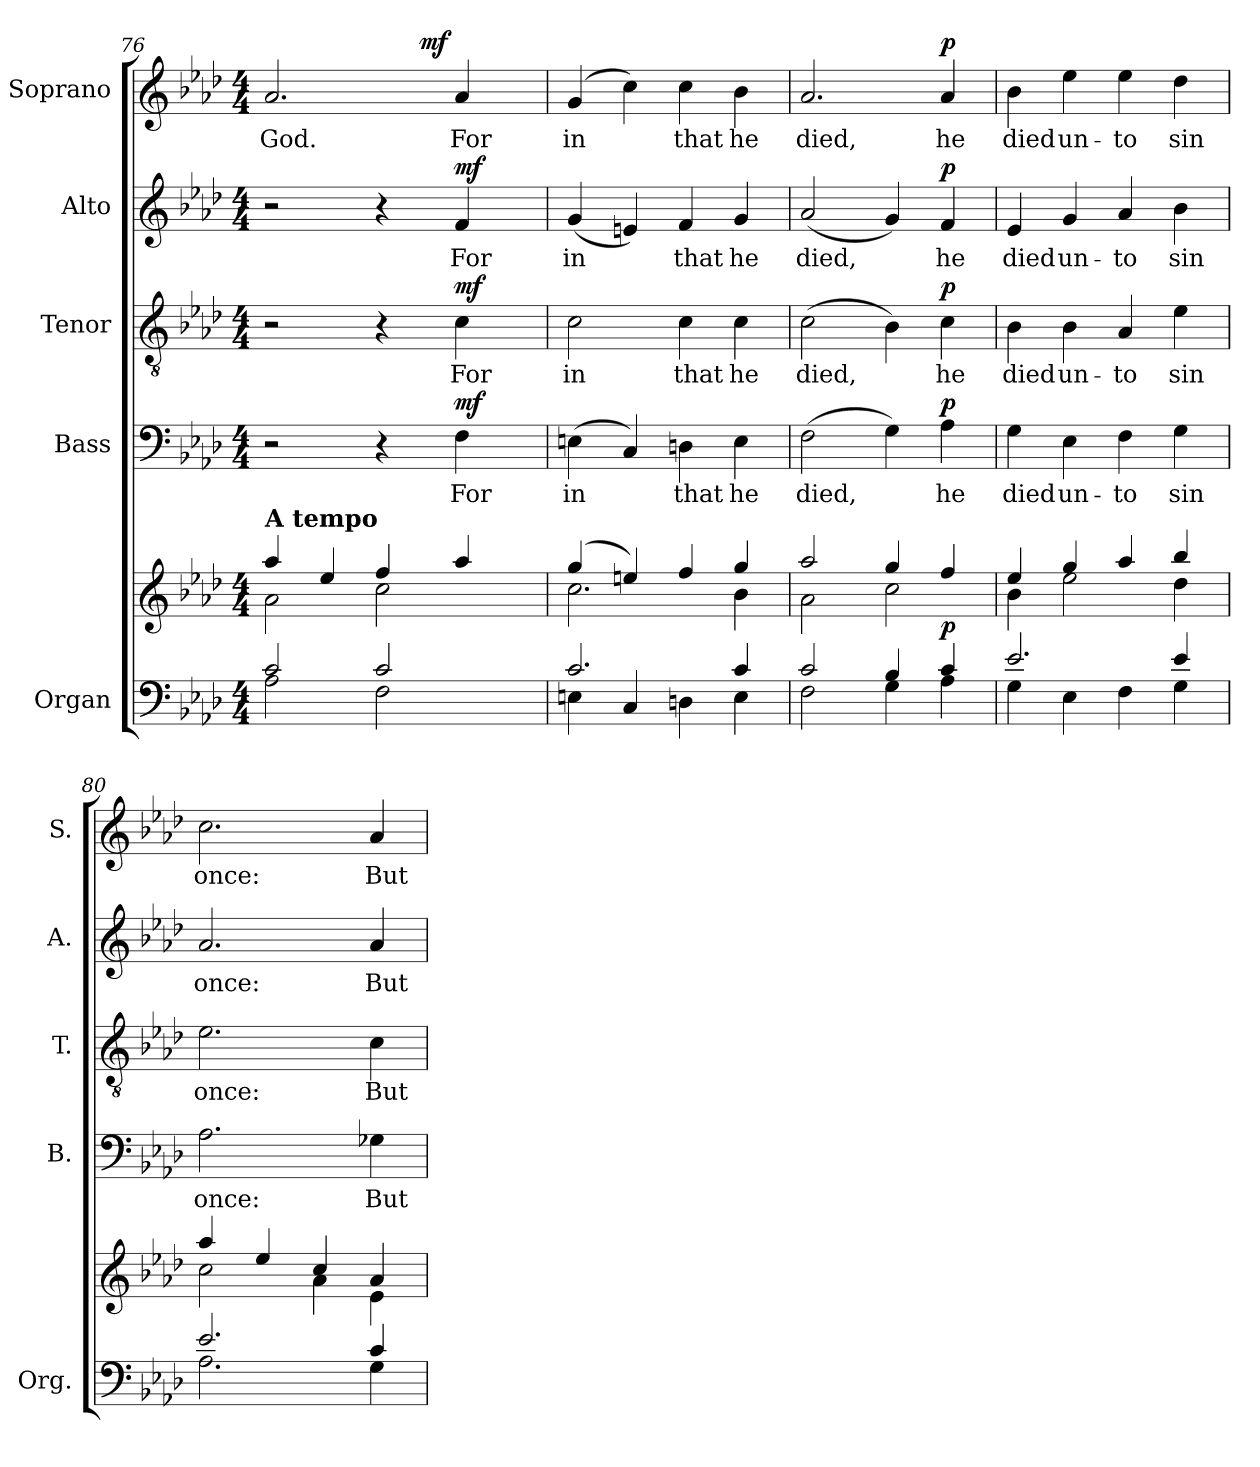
**kern	**kern	**dynam	**kern	**text	**dynam	**kern	**text	**dynam	**kern	**text	**dynam	**kern	**text	**dynam
*part5	*part5	*part5	*part4	*part4	*part4	*part3	*part3	*part3	*part2	*part2	*part2	*part1	*part1	*part1
*staff6	*staff5	*staff5/6	*staff4	*staff4	*staff4	*staff3	*staff3	*staff3	*staff2	*staff2	*staff2	*staff1	*staff1	*staff1
*I"Organ	*	*	*I"Bass	*	*	*I"Tenor	*	*	*I"Alto	*	*	*I"Soprano	*	*
*I'Org.	*	*	*I'B.	*	*	*I'T.	*	*	*I'A.	*	*	*I'S.	*	*
*clefF4	*clefG2	*	*clefF4	*	*	*clefGv2	*	*	*clefG2	*	*	*clefG2	*	*
*	*	*	*	*	*	*ITrd7c12	*	*	*	*	*	*	*	*
*k[b-e-a-d-]	*k[b-e-a-d-]	*	*k[b-e-a-d-]	*	*	*k[b-e-a-d-]	*	*	*k[b-e-a-d-]	*	*	*k[b-e-a-d-]	*	*
*A-:	*A-:	*	*A-:	*	*	*A-:	*	*	*A-:	*	*	*A-:	*	*
*M4/4	*M4/4	*	*M4/4	*	*	*M4/4	*	*	*M4/4	*	*	*M4/4	*	*
=76	=76	=76	=76	=76	=76	=76	=76	=76	=76	=76	=76	=76	=76	=76
*^	*^	*	*	*	*	*	*	*	*	*	*	*	*	*
!	!	!	!	!	!	!	!	!	!	!	!	!	!	!LO:TX:a:B:t=A tempo	!	!
!	!	!LO:TX:a:B:t=A tempo	!	!	!	!	!	!	!	!	!	!	!	!	!	!
!	!	!	!	!	!	!	!	!	!	!	!	!	!	!	!LO:LY:b:color=#000000	!
*	*	*	*	*	*	*	*	*	*	*	*	*	*	*^	*	*
2ci/	2A-i\	4aa-i/	2a-i\	.	2r	.	.	2r	.	.	2r	.	.	2.a-i/	2ryy	God.	.
.	.	4ee-i/	.	.	.	.	.	.	.	.	.	.	.	.	.	.	.
2ci/	2Fi\	4ffi/	2cci\	.	4r	.	.	4r	.	.	4r	.	.	.	8ryy	.	.
.	.	.	.	.	.	.	.	.	.	.	.	.	.	.	128.ryy	.	.
.	.	.	.	.	.	.	.	.	.	.	.	.	.	.	4ryy	.	mf
!	!	!	!	!	!	!LO:LY:b:color=#000000	!	!	!	!	!	!	!	!	!	!	!
!	!	!	!	!	!	!	!	!	!LO:LY:b:color=#000000	!	!	!	!	!	!	!	!
!	!	!	!	!	!	!	!	!	!	!	!	!LO:LY:b:color=#000000	!	!	!	!	!
!	!	!	!	!	!	!	!	!	!	!	!	!	!	!	!	!LO:LY:b:color=#000000	!
.	.	4aa-i/	.	.	4Fi\	For	mf	4Ci\	For	mf	4fi/	For	mf	4a-i/	.	For	.
.	.	.	.	.	.	.	.	.	.	.	.	.	.	.	16ryy	.	.
.	.	.	.	.	.	.	.	.	.	.	.	.	.	.	32ryy	.	.
.	.	.	.	.	.	.	.	.	.	.	.	.	.	.	64ryy	.	.
.	.	.	.	.	.	.	.	.	.	.	.	.	.	.	256ryy	.	.
*	*	*	*	*	*	*	*	*	*	*	*	*	*	*v	*v	*	*
=77	=77	=77	=77	=77	=77	=77	=77	=77	=77	=77	=77	=77	=77	=77	=77	=77
*	*	*	*	*	*	*	*	*	*	*	*	*	*	*^	*	*
!	!	!	!	!	!	!LO:LY:b:color=#000000	!	!	!	!	!	!	!	!	!	!	!
*	*	*	*	*	*	*	*	*	*	*	*	*	*	*v	*v	*	*
*	*	*	*	*	*	*	*	*	*	*	*	*	*	*^	*	*
!	!	!	!	!	!	!	!	!	!LO:LY:b:color=#000000	!	!	!	!	!	!	!	!
*	*	*	*	*	*	*	*	*	*	*	*	*	*	*v	*v	*	*
*	*	*	*	*	*	*	*	*	*	*	*	*	*	*^	*	*
!	!	!	!	!	!	!	!	!	!	!	!	!LO:LY:b:color=#000000	!	!	!	!	!
*	*	*	*	*	*	*	*	*	*	*	*	*	*	*v	*v	*	*
*	*	*	*	*	*	*	*	*	*	*	*	*	*	*^	*	*
!	!	!	!	!	!	!	!	!	!	!	!	!	!	!	!	!LO:LY:b:color=#000000	!
*	*	*	*	*	*	*	*	*	*	*	*	*	*	*v	*v	*	*
2.ci/	4Eni\	(4ggi/	2.cci\	.	(4Eni\	in	.	2Ci\	in	.	(4gi/	in	.	(4gi/	in	.
.	4Ci/	4eeni/)	.	.	4Ci/)	.	.	.	.	.	4eni/)	.	.	4cci\)	.	.
!	!	!	!	!	!	!LO:LY:b:color=#000000	!	!	!	!	!	!	!	!	!	!
!	!	!	!	!	!	!	!	!	!LO:LY:b:color=#000000	!	!	!	!	!	!	!
!	!	!	!	!	!	!	!	!	!	!	!	!LO:LY:b:color=#000000	!	!	!	!
!	!	!	!	!	!	!	!	!	!	!	!	!	!	!	!LO:LY:b:color=#000000	!
.	4Dni\	4ffi/	.	.	4Dni\	that	.	4Ci\	that	.	4fi/	that	.	4cci\	that	.
!	!	!	!	!	!	!LO:LY:b:color=#000000	!	!	!	!	!	!	!	!	!	!
!	!	!	!	!	!	!	!	!	!LO:LY:b:color=#000000	!	!	!	!	!	!	!
!	!	!	!	!	!	!	!	!	!	!	!	!LO:LY:b:color=#000000	!	!	!	!
!	!	!	!	!	!	!	!	!	!	!	!	!	!	!	!LO:LY:b:color=#000000	!
4ci/	4Ei\	4ggi/	4b-i\	.	4Ei\	he	.	4Ci\	he	.	4gi/	he	.	4b-i\	he	.
=78	=78	=78	=78	=78	=78	=78	=78	=78	=78	=78	=78	=78	=78	=78	=78	=78
!	!	!	!	!	!	!LO:LY:b:color=#000000	!	!	!	!	!	!	!	!	!	!
!	!	!	!	!	!	!	!	!	!LO:LY:b:color=#000000	!	!	!	!	!	!	!
!	!	!	!	!	!	!	!	!	!	!	!	!LO:LY:b:color=#000000	!	!	!	!
!	!	!	!	!	!	!	!	!	!	!	!	!	!	!	!LO:LY:b:color=#000000	!
2ci/	2Fi\	2aa-i/	2a-i\	.	(2Fi\	died,	.	(2Ci\	died,	.	(2a-i/	died,	.	2.a-i/	died,	.
4B-i/	4Gi\	4ggi/	2cci\	.	4Gi\)	.	.	4BB-i\)	.	.	4gi/)	.	.	.	.	.
!	!	!	!	!	!	!LO:LY:b:color=#000000	!	!	!	!	!	!	!	!	!	!
!	!	!	!	!	!	!	!	!	!LO:LY:b:color=#000000	!	!	!	!	!	!	!
!	!	!	!	!	!	!	!	!	!	!	!	!LO:LY:b:color=#000000	!	!	!	!
!	!	!	!	!	!	!	!	!	!	!	!	!	!	!	!LO:LY:b:color=#000000	!
4ci/	4A-i\	4ffi/	.	p	4A-i\	he	p	4Ci\	he	p	4fi/	he	p	4a-i/	he	p
=79	=79	=79	=79	=79	=79	=79	=79	=79	=79	=79	=79	=79	=79	=79	=79	=79
!	!	!	!	!	!	!LO:LY:b:color=#000000	!	!	!	!	!	!	!	!	!	!
!	!	!	!	!	!	!	!	!	!LO:LY:b:color=#000000	!	!	!	!	!	!	!
!	!	!	!	!	!	!	!	!	!	!	!	!LO:LY:b:color=#000000	!	!	!	!
!	!	!	!	!	!	!	!	!	!	!	!	!	!	!	!LO:LY:b:color=#000000	!
2.e-i/	4Gi\	4ee-i/	4b-i\	.	4Gi\	died	.	4BB-i\	died	.	4e-i/	died	.	4b-i\	died	.
!	!	!	!	!	!	!LO:LY:b:color=#000000	!	!	!	!	!	!	!	!	!	!
!	!	!	!	!	!	!	!	!	!LO:LY:b:color=#000000	!	!	!	!	!	!	!
!	!	!	!	!	!	!	!	!	!	!	!	!LO:LY:b:color=#000000	!	!	!	!
!	!	!	!	!	!	!	!	!	!	!	!	!	!	!	!LO:LY:b:color=#000000	!
.	4E-i\	4ggi/	2ee-i\	.	4E-i\	un-	.	4BB-i\	un-	.	4gi/	un-	.	4ee-i\	un-	.
!	!	!	!	!	!	!LO:LY:b:color=#000000	!	!	!	!	!	!	!	!	!	!
!	!	!	!	!	!	!	!	!	!LO:LY:b:color=#000000	!	!	!	!	!	!	!
!	!	!	!	!	!	!	!	!	!	!	!	!LO:LY:b:color=#000000	!	!	!	!
!	!	!	!	!	!	!	!	!	!	!	!	!	!	!	!LO:LY:b:color=#000000	!
.	4Fi\	4aa-i/	.	.	4Fi\	-to	.	4AA-i/	-to	.	4a-i/	-to	.	4ee-i\	-to	.
!	!	!	!	!	!	!LO:LY:b:color=#000000	!	!	!	!	!	!	!	!	!	!
!	!	!	!	!	!	!	!	!	!LO:LY:b:color=#000000	!	!	!	!	!	!	!
!	!	!	!	!	!	!	!	!	!	!	!	!LO:LY:b:color=#000000	!	!	!	!
!	!	!	!	!	!	!	!	!	!	!	!	!	!	!	!LO:LY:b:color=#000000	!
4e-i/	4Gi\	4bb-i/	4dd-i\	.	4Gi\	sin	.	4E-i\	sin	.	4b-i\	sin	.	4dd-i\	sin	.
!!LO:PB:g=z
=80	=80	=80	=80	=80	=80	=80	=80	=80	=80	=80	=80	=80	=80	=80	=80	=80
!	!	!	!	!	!	!LO:LY:b:color=#000000	!	!	!	!	!	!	!	!	!	!
!	!	!	!	!	!	!	!	!	!LO:LY:b:color=#000000	!	!	!	!	!	!	!
!	!	!	!	!	!	!	!	!	!	!	!	!LO:LY:b:color=#000000	!	!	!	!
!	!	!	!	!	!	!	!	!	!	!	!	!	!	!	!LO:LY:b:color=#000000	!
2.e-i/	2.A-i\	4aa-i/	2cci\	.	2.A-i\	once:	.	2.E-i\	once:	.	2.a-i/	once:	.	2.cci\	once:	.
.	.	4ee-i/	.	.	.	.	.	.	.	.	.	.	.	.	.	.
.	.	4cci/	4a-i\	.	.	.	.	.	.	.	.	.	.	.	.	.
!	!	!	!	!	!	!LO:LY:b:color=#000000	!	!	!	!	!	!	!	!	!	!
!	!	!	!	!	!	!	!	!	!LO:LY:b:color=#000000	!	!	!	!	!	!	!
!	!	!	!	!	!	!	!	!	!	!	!	!LO:LY:b:color=#000000	!	!	!	!
!	!	!	!	!	!	!	!	!	!	!	!	!	!	!	!LO:LY:b:color=#000000	!
4ci/	4Gi\	4a-i/	4e-i\	.	4G-Xi\	But	.	4Ci\	But	.	4a-i/	But	.	4a-i/	But	.
*v	*v	*	*	*	*	*	*	*	*	*	*	*	*	*	*	*
*	*v	*v	*	*	*	*	*	*	*	*	*	*	*	*	*
=	=	=	=	=	=	=	=	=	=	=	=	=	=	=
*-	*-	*-	*-	*-	*-	*-	*-	*-	*-	*-	*-	*-	*-	*-
